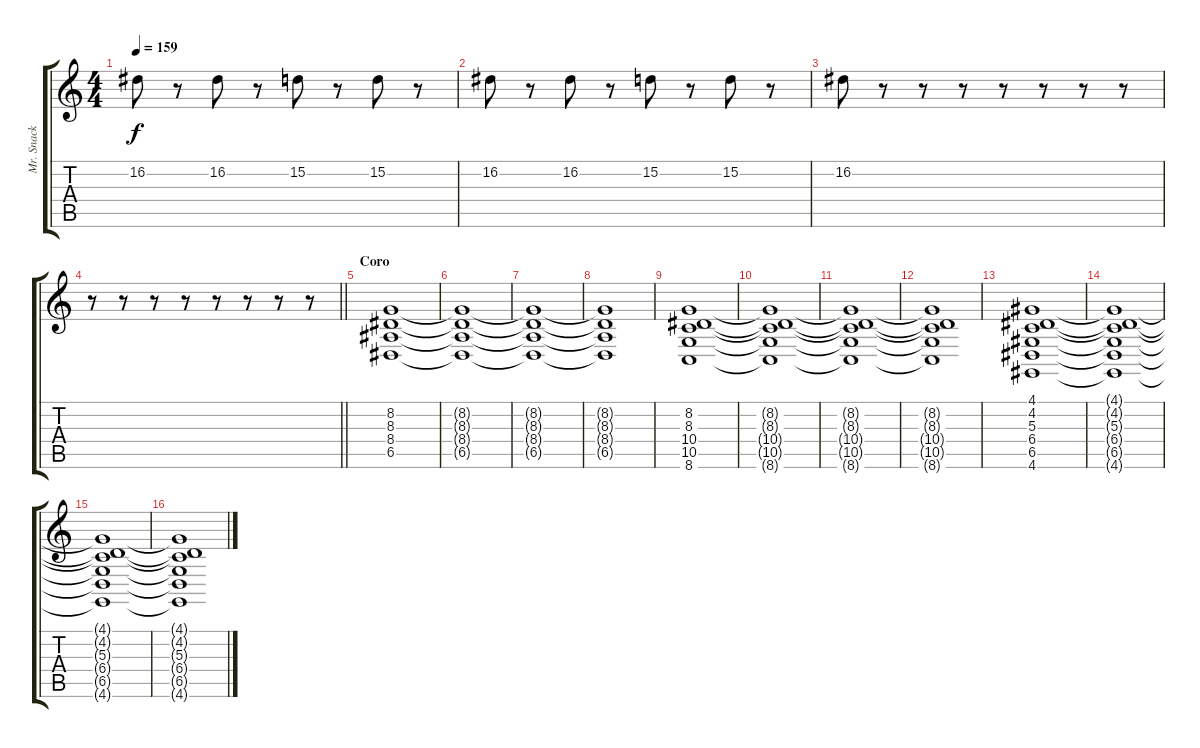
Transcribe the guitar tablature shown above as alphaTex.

\track ("Mr. Snack" "Mr. Snack") {instrument fx1rain}
\staff {score tabs}
\tuning (E4 B3 G3 D3 A2 E2) {hide}
\ts (4 4)
\tempo 159
\clef g2
\ks c
16.2.8{dy f volume 16 instrument stringensemble1} r.8 16.2.8 r.8 15.2.8 r.8 15.2.8 r.8 |
16.2.8 r.8 16.2.8 r.8 15.2.8 r.8 15.2.8 r.8 |
16.2.8 r.8 r.8 r.8 r.8 r.8 r.8 r.8 |
\barLineRight lightlight
r.8 r.8 r.8 r.8 r.8 r.8 r.8 r.8 |
\section ("" "Coro")
(8.2 8.3 8.4 6.5).1 |
(8.2{t} 8.3{t} 8.4{t} 6.5{t}).1 |
(8.2{t} 8.3{t} 8.4{t} 6.5{t}).1 |
(8.2{t} 8.3{t} 8.4{t} 6.5{t}).1 |
(8.2 8.3 10.4 10.5 8.6).1 |
(8.2{t} 8.3{t} 10.4{t} 10.5{t} 8.6{t}).1 |
(8.2{t} 8.3{t} 10.4{t} 10.5{t} 8.6{t}).1 |
(8.2{t} 8.3{t} 10.4{t} 10.5{t} 8.6{t}).1 |
(4.1 4.2 5.3 6.4 6.5 4.6).1 |
(4.1{t} 4.2{t} 5.3{t} 6.4{t} 6.5{t} 4.6{t}).1 |
(4.1{t} 4.2{t} 5.3{t} 6.4{t} 6.5{t} 4.6{t}).1 |
(4.1{t} 4.2{t} 5.3{t} 6.4{t} 6.5{t} 4.6{t}).1
